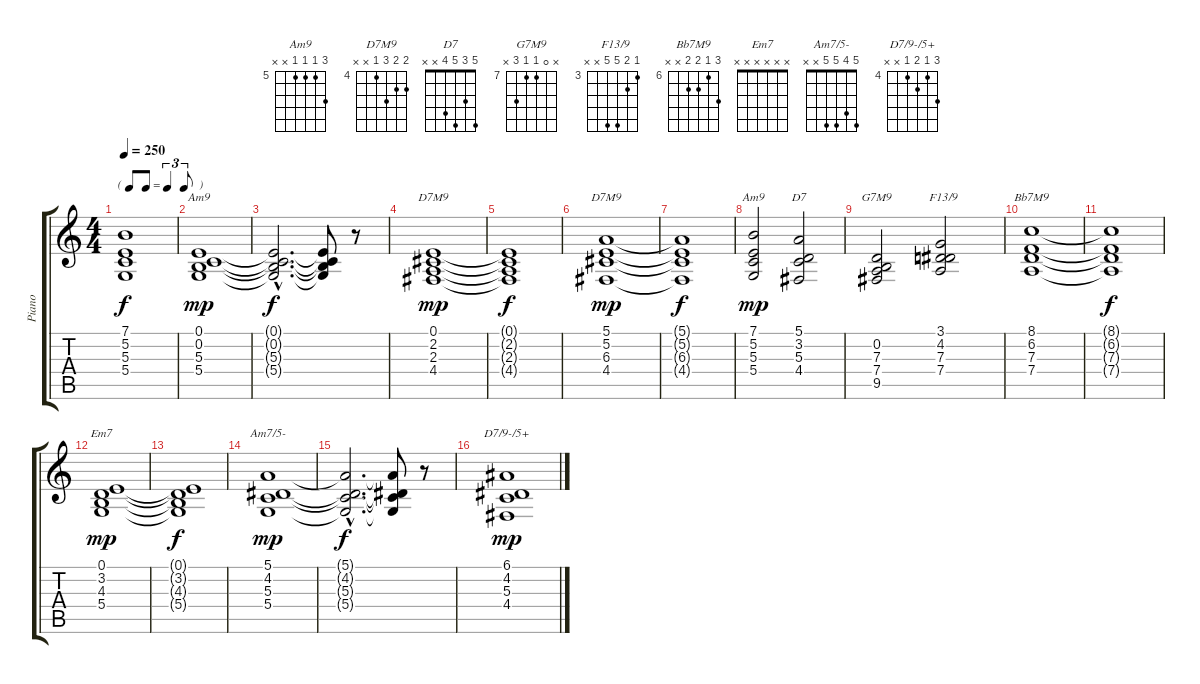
\track ("Piano" "Piano") {instrument acousticgrandpiano}
\staff {score tabs}
\tuning (E4 B3 G3 D3 A2 E2) {hide}
\chord ("Am9" 0 0 5 5 x x)
\chord ("D7M9" 0 2 2 4 x x)
\chord ("D7M9" 5 5 6 4 x x) {firstfret 4}
\chord ("Am9" 7 5 5 5 x x) {firstfret 5}
\chord ("D7" 5 3 5 4 x x)
\chord ("G7M9" x 0 7 7 9 x) {firstfret 7}
\chord ("  F13/9" 3 4 7 7 x x) {firstfret 3}
\chord ("Bb7M9" 8 6 7 7 x x) {firstfret 6}
\chord ("Em7" x x x x x x) {firstfret 0}
\chord ("Am7/5-" 5 4 5 5 x x)
\chord ("D7/9-/5+" 6 4 5 4 x x) {firstfret 4}
\ts (4 4)
\tf triplet8th
\tempo 250
\clef g2
\ks c
(7.1{t} 5.2{t} 5.3{t} 5.4{t}).1{dy f} |
(0.1 0.2 5.3 5.4).1{ch "Am9" dy mp} |
(0.1{hac t} 0.2{hac t} 5.3{hac t} 5.4{hac t}).2{d dy f} (0.1{t} 0.2{t} 5.3{t} 5.4{t}).8 r.8 |
(0.1 2.2 2.3 4.4).1{ch "D7M9" dy mp} |
(0.1{t} 2.2{t} 2.3{t} 4.4{t}).1{dy f} |
(5.1 5.2 6.3 4.4).1{ch "D7M9" dy mp} |
(5.1{t} 5.2{t} 6.3{t} 4.4{t}).1{dy f} |
(7.1 5.2 5.3 5.4).2{ch "Am9" dy mp} (5.1 3.2 5.3 4.4).2{ch "D7"} |
(0.2 7.3 7.4 9.5).2{ch "G7M9"} (3.1 4.2 7.3 7.4).2{ch "  F13/9"} |
(8.1 6.2 7.3 7.4).1{ch "Bb7M9"} |
(8.1{t} 6.2{t} 7.3{t} 7.4{t}).1{dy f} |
(0.1 3.2 4.3 5.4).1{ch "Em7" dy mp} |
(0.1{t} 3.2{t} 4.3{t} 5.4{t}).1{dy f} |
(5.1 4.2 5.3 5.4).1{ch "Am7/5-" dy mp} |
(5.1{hac t} 4.2{hac t} 5.3{hac t} 5.4{hac t}).2{d dy f} (5.1{t} 4.2{t} 5.3{t} 5.4{t}).8 r.8 |
(6.1 4.2 5.3 4.4).1{ch "D7/9-/5+" dy mp}
